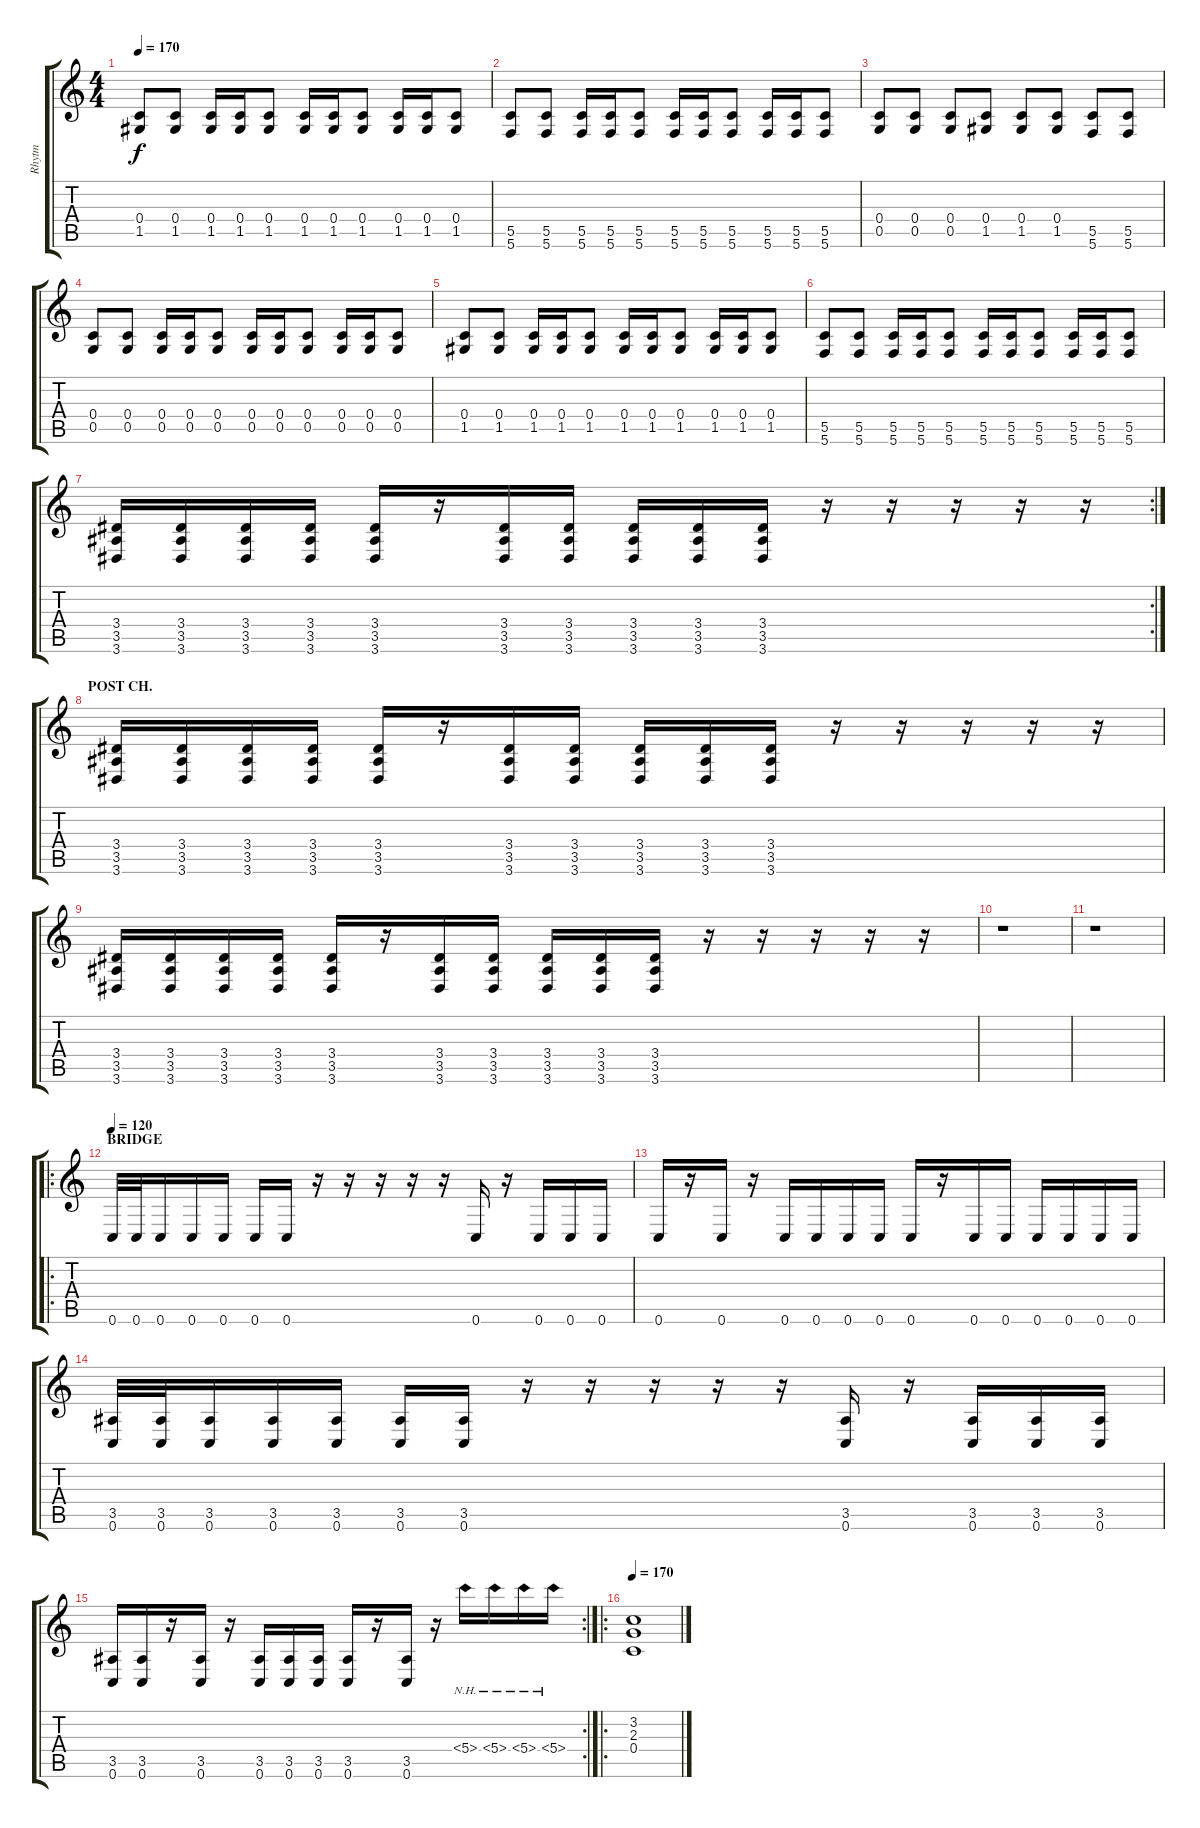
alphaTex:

\track ("Rhytm" "Rhytm") {instrument distortionguitar}
\staff {score tabs}
\tuning (D4 A3 F3 C3 G2 C2) {hide}
\ts (4 4)
\tempo 170
\clef g2
\ks c
(0.4 1.5).8{dy f} (0.4 1.5).8 (0.4 1.5).16 (0.4 1.5).16 (0.4 1.5).8 (0.4 1.5).16 (0.4 1.5).16 (0.4 1.5).8 (0.4 1.5).16 (0.4 1.5).16 (0.4 1.5).8 |
(5.5 5.6).8 (5.5 5.6).8 (5.5 5.6).16 (5.5 5.6).16 (5.5 5.6).8 (5.5 5.6).16 (5.5 5.6).16 (5.5 5.6).8 (5.5 5.6).16 (5.5 5.6).16 (5.5 5.6).8 |
(0.4 0.5).8 (0.4 0.5).8 (0.4 0.5).8 (0.4 1.5).8 (0.4 1.5).8 (0.4 1.5).8 (5.5 5.6).8 (5.5 5.6).8 |
(0.4 0.5).8 (0.4 0.5).8 (0.4 0.5).16 (0.4 0.5).16 (0.4 0.5).8 (0.4 0.5).16 (0.4 0.5).16 (0.4 0.5).8 (0.4 0.5).16 (0.4 0.5).16 (0.4 0.5).8 |
(0.4 1.5).8 (0.4 1.5).8 (0.4 1.5).16 (0.4 1.5).16 (0.4 1.5).8 (0.4 1.5).16 (0.4 1.5).16 (0.4 1.5).8 (0.4 1.5).16 (0.4 1.5).16 (0.4 1.5).8 |
(5.5 5.6).8 (5.5 5.6).8 (5.5 5.6).16 (5.5 5.6).16 (5.5 5.6).8 (5.5 5.6).16 (5.5 5.6).16 (5.5 5.6).8 (5.5 5.6).16 (5.5 5.6).16 (5.5 5.6).8 |
\rc 2
(3.4 3.5 3.6).16 (3.4 3.5 3.6).16 (3.4 3.5 3.6).16 (3.4 3.5 3.6).16 (3.4 3.5 3.6).16 r.16 (3.4 3.5 3.6).16 (3.4 3.5 3.6).16 (3.4 3.5 3.6).16 (3.4 3.5 3.6).16 (3.4 3.5 3.6).16 r.16 r.16 r.16 r.16 r.16 |
\section ("" "POST CH.")
(3.4 3.5 3.6).16 (3.4 3.5 3.6).16 (3.4 3.5 3.6).16 (3.4 3.5 3.6).16 (3.4 3.5 3.6).16 r.16 (3.4 3.5 3.6).16 (3.4 3.5 3.6).16 (3.4 3.5 3.6).16 (3.4 3.5 3.6).16 (3.4 3.5 3.6).16 r.16 r.16 r.16 r.16 r.16 |
(3.4 3.5 3.6).16 (3.4 3.5 3.6).16 (3.4 3.5 3.6).16 (3.4 3.5 3.6).16 (3.4 3.5 3.6).16 r.16 (3.4 3.5 3.6).16 (3.4 3.5 3.6).16 (3.4 3.5 3.6).16 (3.4 3.5 3.6).16 (3.4 3.5 3.6).16 r.16 r.16 r.16 r.16 r.16 |
r.1 |
r.1 |
\ro
\section ("" "BRIDGE")
\tempo 120
0.6.32 0.6.32 0.6.16 0.6.16 0.6.16 0.6.16 0.6.16 r.16 r.16 r.16 r.16 r.16 0.6.16 r.16 0.6.16 0.6.16 0.6.16 |
0.6.16 r.16 0.6.16 r.16 0.6.16 0.6.16 0.6.16 0.6.16 0.6.16 r.16 0.6.16 0.6.16 0.6.16 0.6.16 0.6.16 0.6.16 |
(3.5 0.6).32 (3.5 0.6).32 (3.5 0.6).16 (3.5 0.6).16 (3.5 0.6).16 (3.5 0.6).16 (3.5 0.6).16 r.16 r.16 r.16 r.16 r.16 (3.5 0.6).16 r.16 (3.5 0.6).16 (3.5 0.6).16 (3.5 0.6).16 |
\rc 2
(3.5 0.6).16 (3.5 0.6).16 r.16 (3.5 0.6).16 r.16 (3.5 0.6).16 (3.5 0.6).16 (3.5 0.6).16 (3.5 0.6).16 r.16 (3.5 0.6).16 r.16 5.4{nh}.16 5.4{nh}.16 5.4{nh}.16 5.4{nh}.16 |
\ro
\tempo 120
\tempo 170
(3.2 2.3 0.4).1
